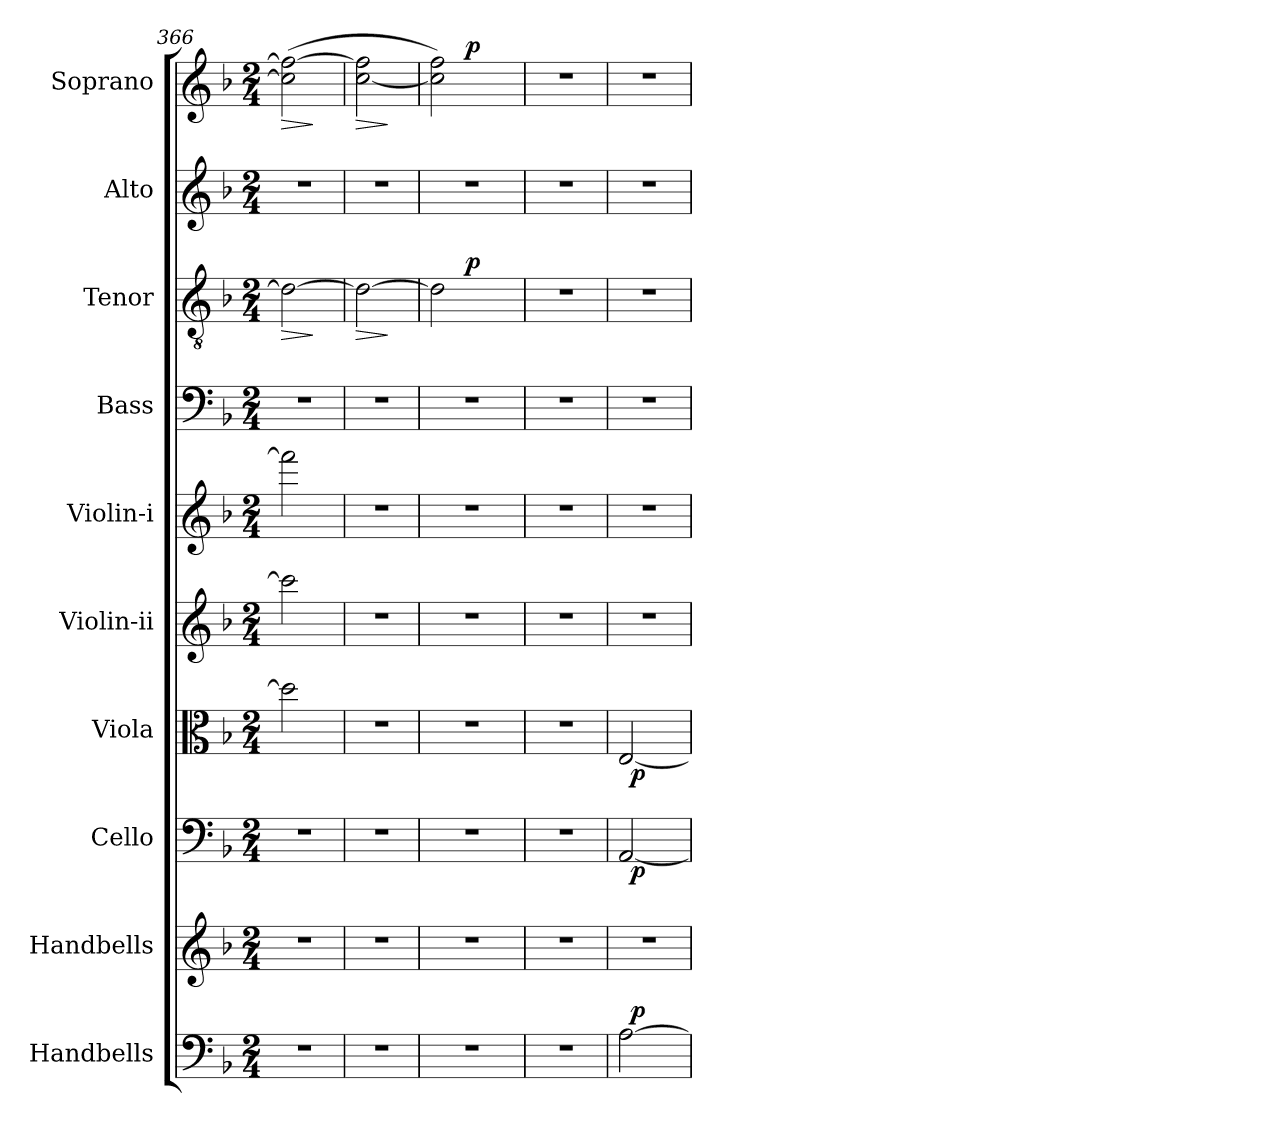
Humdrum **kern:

**kern	**dynam	**kern	**kern	**dynam	**kern	**dynam	**kern	**kern	**kern	**kern	**text	**dynam	**kern	**kern	**text	**dynam
*part10	*part10	*part9	*part8	*part8	*part7	*part7	*part6	*part5	*part4	*part3	*part3	*part3	*part2	*part1	*part1	*part1
*staff10	*staff10	*staff9	*staff8	*staff8	*staff7	*staff7	*staff6	*staff5	*staff4	*staff3	*staff3	*staff3	*staff2	*staff1	*staff1	*staff1
*I"Handbells	*	*I"Handbells	*I"Cello	*	*I"Viola	*	*I"Violin-ii	*I"Violin-i	*I"Bass	*I"Tenor	*	*	*I"Alto	*I"Soprano	*	*
*	*	*	*	*	*I'Vla.	*	*I'Vln.-ii	*I'Vln.-i	*I'B	*I'T	*	*	*I'A	*I'S	*	*
*clefF4	*	*clefG2	*clefF4	*	*clefC3	*	*clefG2	*clefG2	*clefF4	*clefGv2	*	*	*clefG2	*clefG2	*	*
*k[b-]	*	*k[b-]	*k[b-]	*	*k[b-]	*	*k[b-]	*k[b-]	*k[b-]	*k[b-]	*	*	*k[b-]	*k[b-]	*	*
*F:	*	*F:	*F:	*	*F:	*	*F:	*F:	*F:	*F:	*	*	*F:	*F:	*	*
*M2/4	*	*M2/4	*M2/4	*	*M2/4	*	*M2/4	*M2/4	*M2/4	*M2/4	*	*	*M2/4	*M2/4	*	*
=366	=366	=366	=366	=366	=366	=366	=366	=366	=366	=366	=366	=366	=366	=366	=366	=366
!LO:N:vis=1	!	!LO:N:vis=1	!LO:N:vis=1	!	!	!	!	!	!LO:N:vis=1	!	!	!LO:HP:b	!LO:N:vis=1	!	!	!LO:HP:b
2r	.	2r	2r	.	2dd\]	.	2ccc#\]	2fff#\]	2r	2d\_	.	>	2r	(2cc#\] 2ff#\_	.	>
.	.	.	.	.	.	.	.	.	.	.	.	]	.	.	.	]
!!LO:PB:g=z
=367	=367	=367	=367	=367	=367	=367	=367	=367	=367	=367	=367	=367	=367	=367	=367	=367
!LO:N:vis=1	!	!LO:N:vis=1	!LO:N:vis=1	!	!LO:N:vis=1	!	!LO:N:vis=1	!LO:N:vis=1	!LO:N:vis=1	!	!	!LO:HP:b	!LO:N:vis=1	!	!	!LO:HP:b
2r	.	2r	2r	.	2r	.	2r	2r	2r	2d\_	.	>	2r	[<2cc\ 2ff#\]	.	>
.	.	.	.	.	.	.	.	.	.	.	.	]	.	.	.	]
=368	=368	=368	=368	=368	=368	=368	=368	=368	=368	=368	=368	=368	=368	=368	=368	=368
!LO:N:vis=1	!	!LO:N:vis=1	!LO:N:vis=1	!	!LO:N:vis=1	!	!LO:N:vis=1	!LO:N:vis=1	!LO:N:vis=1	!	!	!	!LO:N:vis=1	!	!	!
*	*	*	*	*	*	*	*	*	*	*^	*	*	*	*^	*	*
2r	.	2r	2r	.	2r	.	2r	2r	2r	2d\]	8.ryy	.	.	2r	2cc\] 2ff\)	8.ryy	.	.
!	!	!	!	!	!	!	!	!	!	!	!	!	!LO:DY:a	!	!	!	!	!LO:DY:a
.	.	.	.	.	.	.	.	.	.	.	4ryy	.	p	.	.	4ryy	.	p
.	.	.	.	.	.	.	.	.	.	.	16ryy	.	.	.	.	16ryy	.	.
=369	=369	=369	=369	=369	=369	=369	=369	=369	=369	=369	=369	=369	=369	=369	=369	=369	=369	=369
!LO:N:vis=1	!	!LO:N:vis=1	!LO:N:vis=1	!	!LO:N:vis=1	!	!LO:N:vis=1	!LO:N:vis=1	!LO:N:vis=1	!LO:N:vis=1	!	!	!	!LO:N:vis=1	!LO:N:vis=1	!	!	!
*	*	*	*	*	*	*	*	*	*	*v	*v	*	*	*	*v	*v	*	*
2r	.	2r	2r	.	2r	.	2r	2r	2r	2r	.	.	2r	2r	.	.
=370	=370	=370	=370	=370	=370	=370	=370	=370	=370	=370	=370	=370	=370	=370	=370	=370
!	!	!LO:N:vis=1	!	!	!	!	!LO:N:vis=1	!LO:N:vis=1	!LO:N:vis=1	!LO:N:vis=1	!	!	!LO:N:vis=1	!LO:N:vis=1	!	!
*^	*	*	*^	*	*^	*	*	*	*	*	*	*	*	*	*	*
[>2A\	32ryy	.	2r	[<2AA/	32ryy	.	[<2E/	32ryy	.	2r	2r	2r	2r	.	.	2r	2r	.	.
!	!	!LO:DY:a	!	!	!	!LO:DY:b	!	!	!LO:DY:b	!	!	!	!	!	!	!	!	!	!
.	4...ryy	p	.	.	4...ryy	p	.	4...ryy	p	.	.	.	.	.	.	.	.	.	.
*	*	*	*	*v	*v	*	*	*	*	*	*	*	*	*	*	*	*	*	*
*v	*v	*	*	*	*	*v	*v	*	*	*	*	*	*	*	*	*	*	*
=	=	=	=	=	=	=	=	=	=	=	=	=	=	=	=	=
*-	*-	*-	*-	*-	*-	*-	*-	*-	*-	*-	*-	*-	*-	*-	*-	*-
